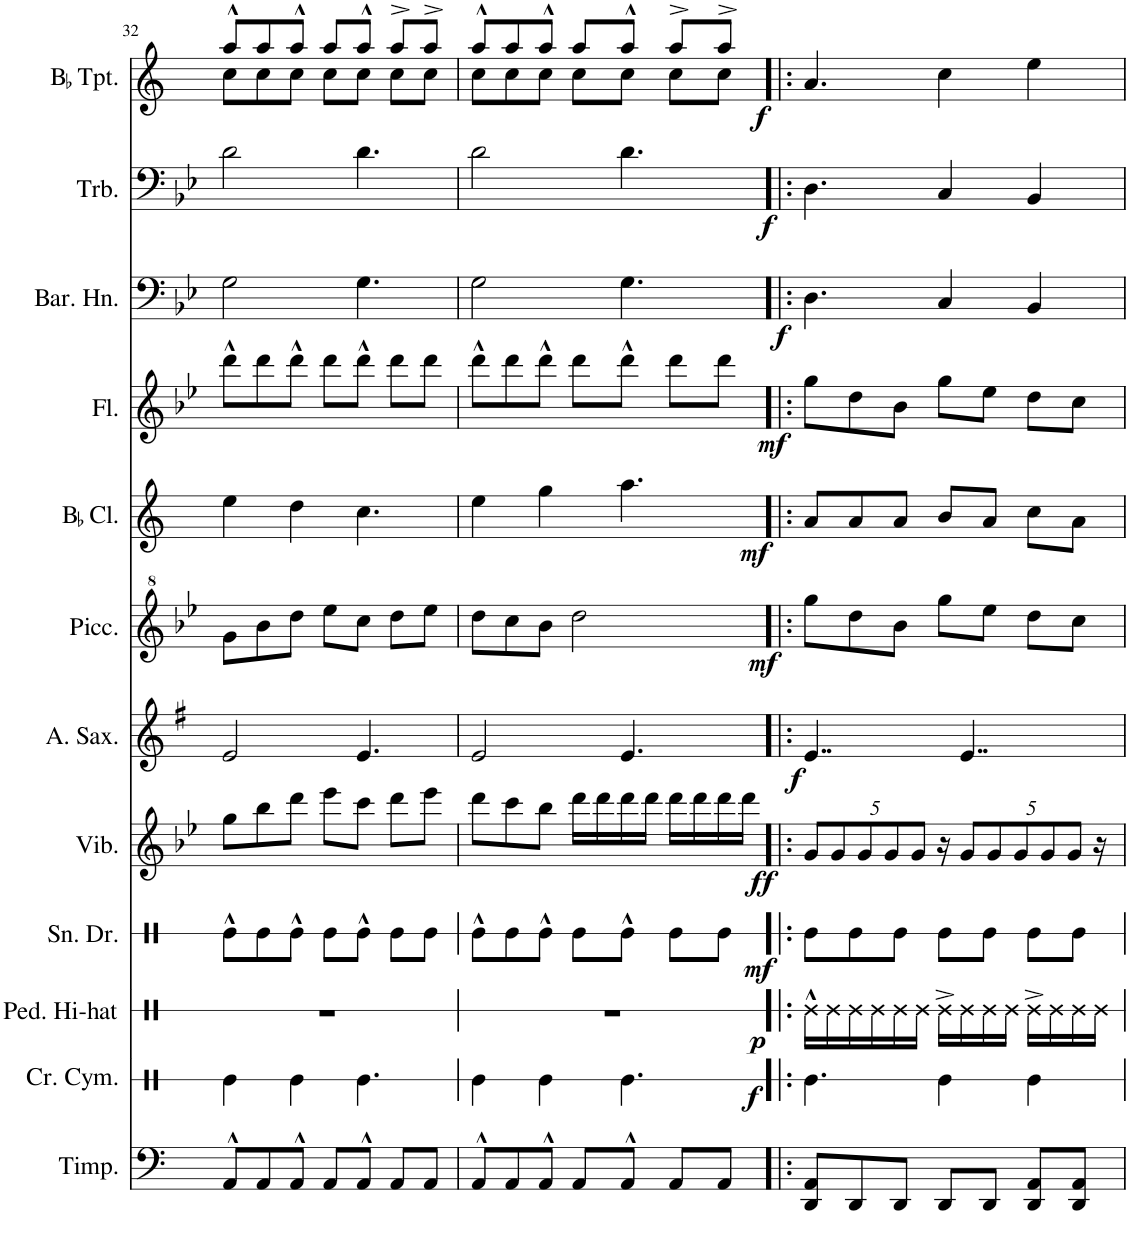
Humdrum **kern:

**kern	**kern	**dynam	**kern	**dynam	**kern	**dynam	**kern	**dynam	**kern	**dynam	**kern	**dynam	**kern	**dynam	**kern	**dynam	**kern	**dynam	**kern	**dynam	**kern	**dynam
*part12	*part11	*part11	*part10	*part10	*part9	*part9	*part8	*part8	*part7	*part7	*part6	*part6	*part5	*part5	*part4	*part4	*part3	*part3	*part2	*part2	*part1	*part1
*staff12	*staff11	*staff11	*staff10	*staff10	*staff9	*staff9	*staff8	*staff8	*staff7	*staff7	*staff6	*staff6	*staff5	*staff5	*staff4	*staff4	*staff3	*staff3	*staff2	*staff2	*staff1	*staff1
*I"Timpani	*I"Crash Cymbal	*	*I"Pedal Hi-hat	*	*I"Snare Drum	*	*I"Vibraphone	*	*I"Alto Saxophone	*	*I"Piccolo	*	*I"BaccidentalFlat Clarinet	*	*I"Flute	*	*I"Baritone Horn	*	*I"Trombone	*	*I"BaccidentalFlat Trumpet	*
*I'Timp.	*I'Cr. Cym.	*	*I'Ped. Hi-hat	*	*I'Sn. Dr.	*	*I'Vib.	*	*I'A. Sax.	*	*I'Picc.	*	*I'BaccidentalFlat Cl.	*	*I'Fl.	*	*I'Bar. Hn.	*	*I'Trb.	*	*I'BaccidentalFlat Tpt.	*
!!LO:PB:g=z
*clefF4	*clefX	*	*clefX	*	*clefX	*	*clefG2	*	*clefG2	*	*clefG^2	*	*clefG2	*	*clefG2	*	*clefF4	*	*clefF4	*	*clefG2	*
*	*	*	*	*	*	*	*	*	*Trd5c9	*	*Trd-7c-12	*	*Trd1c2	*	*	*	*Trd4c7	*	*	*	*Trd1c2	*
*k[]	*k[]	*	*k[]	*	*k[]	*	*k[b-e-]	*	*k[f#]	*	*k[b-e-]	*	*k[]	*	*k[b-e-]	*	*k[b-e-]	*	*k[b-e-]	*	*k[]	*
*M7/8	*M7/8	*	*M7/8	*	*M7/8	*	*M7/8	*	*M7/8	*	*M7/8	*	*M7/8	*	*M7/8	*	*M7/8	*	*M7/8	*	*M7/8	*
=32	=32	=32	=32	=32	=32	=32	=32	=32	=32	=32	=32	=32	=32	=32	=32	=32	=32	=32	=32	=32	=32	=32
*	*	*	*	*	*	*	*	*	*	*	*	*	*	*	*	*	*	*	*	*	*^	*
8AA^^/L	4Re\	.	2..r	.	8Re^^\L	.	8gg\L	.	2e/	.	8gg\L	.	4ee\	.	8ddd^^\L	.	2G\	.	2d\	.	8aa^^/L	8cc\L	.
8AA/	.	.	.	.	8Re\	.	8bb-\	.	.	.	8bb-\	.	.	.	8ddd\	.	.	.	.	.	8aa/	8cc\	.
8AA^^/J	4Re\	.	.	.	8Re^^\J	.	8ddd\J	.	.	.	8ddd\J	.	4dd\	.	8ddd^^\J	.	.	.	.	.	8aa^^/J	8cc\J	.
8AA/L	.	.	.	.	8Re\L	.	8eee-\L	.	.	.	8eee-\L	.	.	.	8ddd\L	.	.	.	.	.	8aa/L	8cc\L	.
8AA^^/J	4.Re\	.	.	.	8Re^^\J	.	8ccc\J	.	4.e/	.	8ccc\J	.	4.cc\	.	8ddd^^\J	.	4.G\	.	4.d\	.	8aa^^/J	8cc\J	.
8AA/L	.	.	.	.	8Re\L	.	8ddd\L	.	.	.	8ddd\L	.	.	.	8ddd\L	.	.	.	.	.	8aa^/L	8cc\L	.
8AA/J	.	.	.	.	8Re\J	.	8eee-\J	.	.	.	8eee-\J	.	.	.	8ddd\J	.	.	.	.	.	8aa^/J	8cc\J	.
=33	=33	=33	=33	=33	=33	=33	=33	=33	=33	=33	=33	=33	=33	=33	=33	=33	=33	=33	=33	=33	=33	=33	=33
8AA^^/L	4Re\	.	2..r	.	8Re^^\L	.	8ddd\L	.	2e/	.	8ddd\L	.	4ee\	.	8ddd^^\L	.	2G\	.	2d\	.	8aa^^/L	8cc\L	.
8AA/	.	.	.	.	8Re\	.	8ccc\	.	.	.	8ccc\	.	.	.	8ddd\	.	.	.	.	.	8aa/	8cc\	.
8AA^^/J	4Re\	.	.	.	8Re^^\J	.	8bb-\J	.	.	.	8bb-\J	.	4gg\	.	8ddd^^\J	.	.	.	.	.	8aa^^/J	8cc\J	.
8AA/L	.	.	.	.	8Re\L	.	16ddd\LL	.	.	.	2ddd\	.	.	.	8ddd\L	.	.	.	.	.	8aa/L	8cc\L	.
.	.	.	.	.	.	.	16ddd\	.	.	.	.	.	.	.	.	.	.	.	.	.	.	.	.
8AA^^/J	4.Re\	.	.	.	8Re^^\J	.	16ddd\	.	4.e/	.	.	.	4.aa\	.	8ddd^^\J	.	4.G\	.	4.d\	.	8aa^^/J	8cc\J	.
.	.	.	.	.	.	.	16ddd\JJ	.	.	.	.	.	.	.	.	.	.	.	.	.	.	.	.
8AA/L	.	.	.	.	8Re\L	.	16ddd\LL	.	.	.	.	.	.	.	8ddd\L	.	.	.	.	.	8aa^/L	8cc\L	.
.	.	.	.	.	.	.	16ddd\	.	.	.	.	.	.	.	.	.	.	.	.	.	.	.	.
8AA/J	.	.	.	.	8Re\J	.	16ddd\	.	.	.	.	.	.	.	8ddd\J	.	.	.	.	.	8aa^/J	8cc\J	.
.	.	.	.	.	.	.	16ddd\JJ	.	.	.	.	.	.	.	.	.	.	.	.	.	.	.	.
*	*	*	*	*	*	*	*	*	*	*	*	*	*	*	*	*	*	*	*	*	*v	*v	*
=34!|:	=34!|:	=34!|:	=34!|:	=34!|:	=34!|:	=34!|:	=34!|:	=34!|:	=34!|:	=34!|:	=34!|:	=34!|:	=34!|:	=34!|:	=34!|:	=34!|:	=34!|:	=34!|:	=34!|:	=34!|:	=34!|:	=34!|:
*	*	*	*	*	*	*	*Xbrackettup	*	*	*	*	*	*	*	*	*	*	*	*	*	*	*
!	!	!LO:DY:b	!	!LO:DY:b	!	!LO:DY:b	!	!LO:DY:b	!	!LO:DY:b	!	!LO:DY:b	!	!LO:DY:b	!	!LO:DY:b	!	!LO:DY:b	!	!LO:DY:b	!	!LO:DY:b
8DD/ 8AA/L	4.Re\	f	16Re^^\LL	p	8Re\L	mf	40%3g/L	ff	4..e/	f	8ggg\L	mf	8a/L	mf	8gg\L	mf	4.D\	f	4.D\	f	4.a/	f
.	.	.	16Re\	.	.	.	.	.	.	.	.	.	.	.	.	.	.	.	.	.	.	.
.	.	.	.	.	.	.	40%3g/	.	.	.	.	.	.	.	.	.	.	.	.	.	.	.
8DD/	.	.	16Re\	.	8Re\	.	.	.	.	.	8ddd\	.	8a/	.	8dd\	.	.	.	.	.	.	.
.	.	.	.	.	.	.	40%3g/	.	.	.	.	.	.	.	.	.	.	.	.	.	.	.
.	.	.	16Re\	.	.	.	.	.	.	.	.	.	.	.	.	.	.	.	.	.	.	.
.	.	.	.	.	.	.	40%3g/	.	.	.	.	.	.	.	.	.	.	.	.	.	.	.
8DD/J	.	.	16Re\	.	8Re\J	.	.	.	.	.	8bb-\J	.	8a/J	.	8b-\J	.	.	.	.	.	.	.
.	.	.	.	.	.	.	40%3g/J	.	.	.	.	.	.	.	.	.	.	.	.	.	.	.
.	.	.	16Re\JJ	.	.	.	.	.	.	.	.	.	.	.	.	.	.	.	.	.	.	.
8DD/L	4Re\	.	16Re^\LL	.	8Re\L	.	16r	.	.	.	8ggg\L	.	8b/L	.	8gg\L	.	4C/	.	4C/	.	4cc\	.
.	.	.	16Re\	.	.	.	40%3g/L	.	4..e/	.	.	.	.	.	.	.	.	.	.	.	.	.
8DD/J	.	.	16Re\	.	8Re\J	.	.	.	.	.	8eee-\J	.	8a/J	.	8ee-\J	.	.	.	.	.	.	.
.	.	.	.	.	.	.	40%3g/	.	.	.	.	.	.	.	.	.	.	.	.	.	.	.
.	.	.	16Re\JJ	.	.	.	.	.	.	.	.	.	.	.	.	.	.	.	.	.	.	.
.	.	.	.	.	.	.	40%3g/	.	.	.	.	.	.	.	.	.	.	.	.	.	.	.
8DD/ 8AA/L	4Re\	.	16Re^\LL	.	8Re\L	.	.	.	.	.	8ddd\L	.	8cc\L	.	8dd\L	.	4BB-/	.	4BB-/	.	4ee\	.
.	.	.	.	.	.	.	40%3g/	.	.	.	.	.	.	.	.	.	.	.	.	.	.	.
.	.	.	16Re\	.	.	.	.	.	.	.	.	.	.	.	.	.	.	.	.	.	.	.
.	.	.	.	.	.	.	40%3g/J	.	.	.	.	.	.	.	.	.	.	.	.	.	.	.
8DD/ 8AA/J	.	.	16Re\	.	8Re\J	.	.	.	.	.	8ccc\J	.	8a\J	.	8cc\J	.	.	.	.	.	.	.
.	.	.	16Re\JJ	.	.	.	16r	.	.	.	.	.	.	.	.	.	.	.	.	.	.	.
=	=	=	=	=	=	=	=	=	=	=	=	=	=	=	=	=	=	=	=	=	=	=
*-	*-	*-	*-	*-	*-	*-	*-	*-	*-	*-	*-	*-	*-	*-	*-	*-	*-	*-	*-	*-	*-	*-
